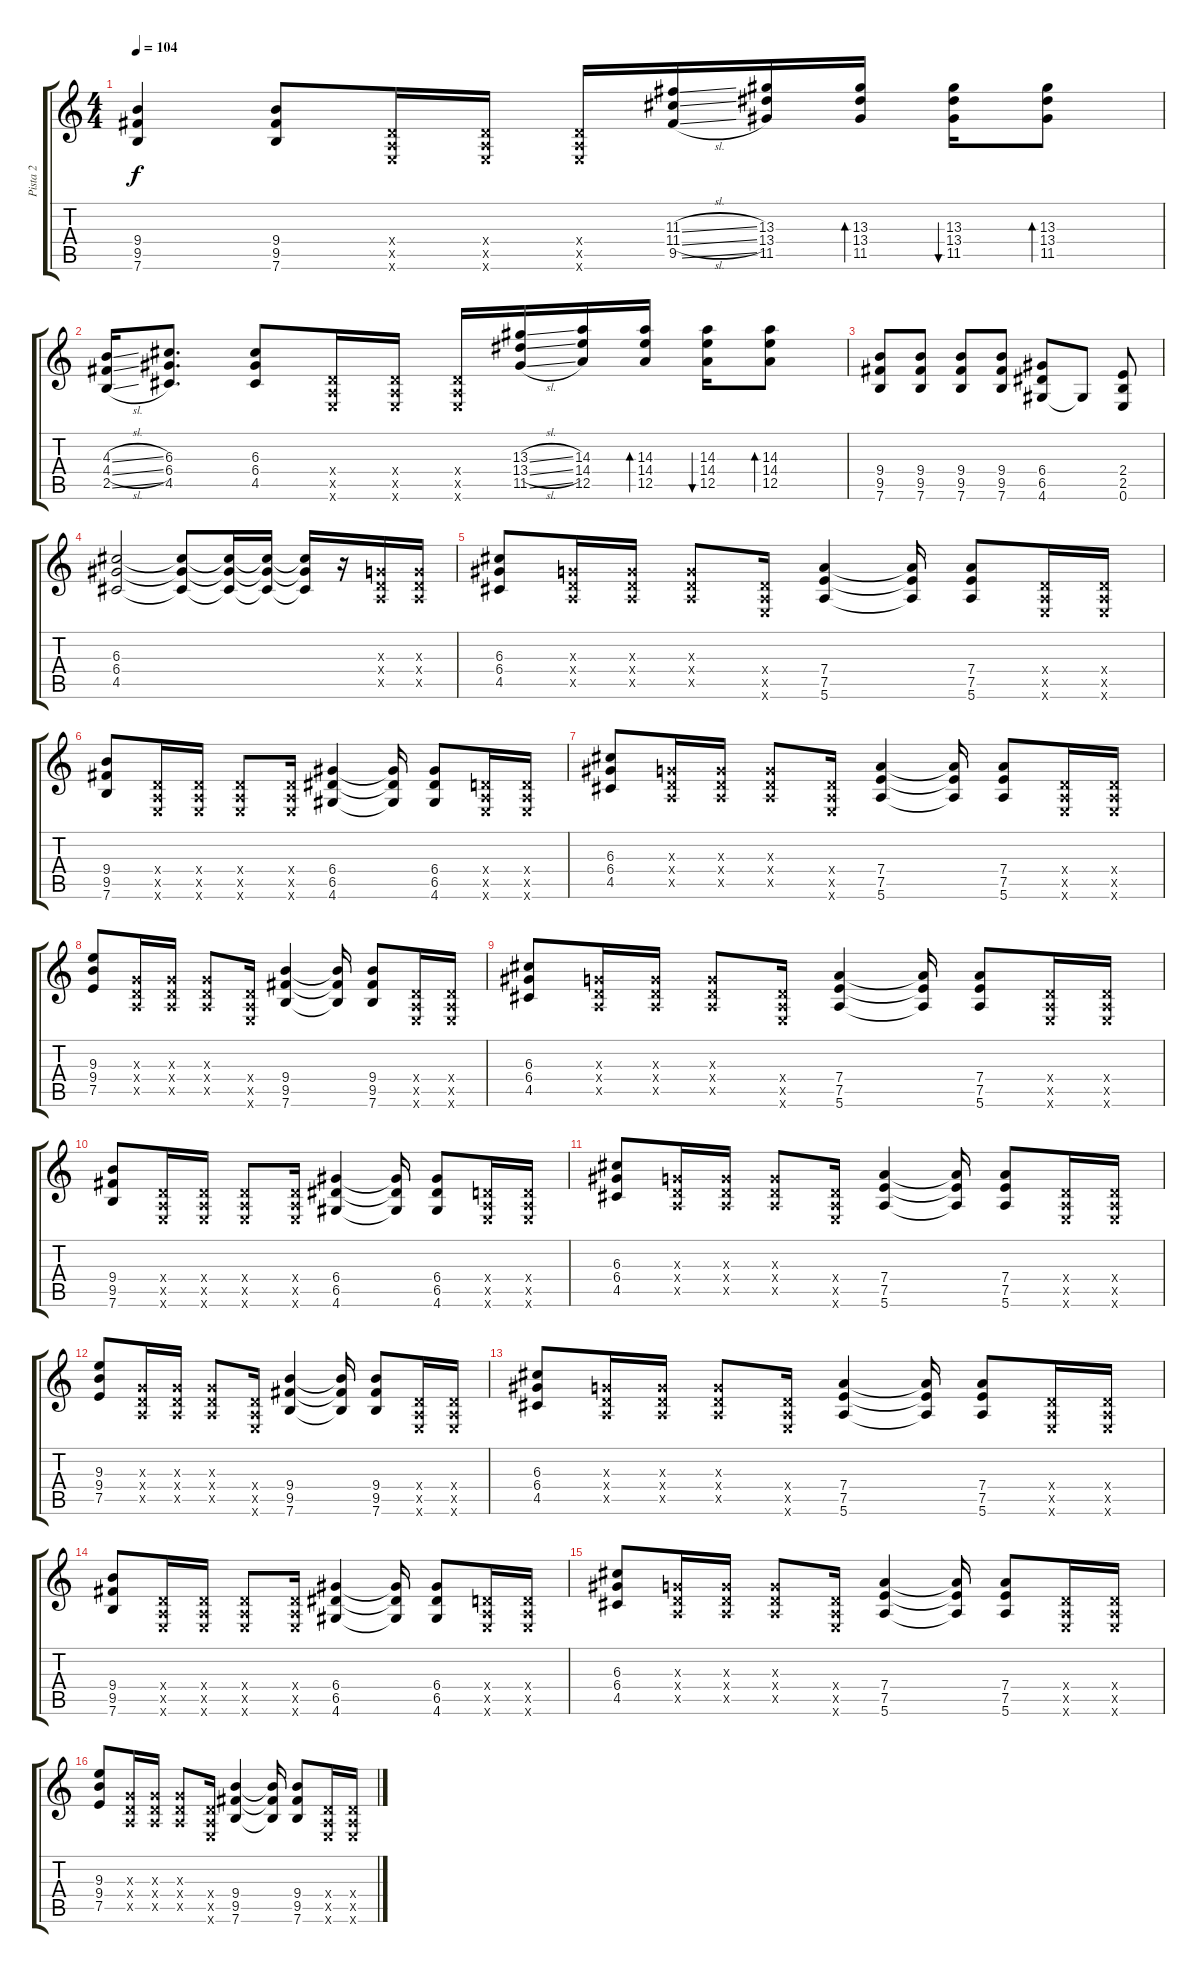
\track ("Pista 2" "Pista 2") {instrument overdrivenguitar}
\staff {score tabs}
\tuning (E4 B3 G3 D3 A2 E2) {hide}
\ts (4 4)
\tempo 104
\clef g2
\ks c
(9.4 9.5 7.6).4{dy f} (9.4 9.5 7.6).8 (0.4{x} 0.5{x} 0.6{x}).16 (0.4{x} 0.5{x} 0.6{x}).16 (0.4{x} 0.5{x} 0.6{x}).16 (11.3{sl} 11.4{sl} 9.5{sl}).16 (13.3 13.4 11.5).16 (13.3 13.4 11.5).16{bd 60} (13.3 13.4 11.5).16{bu 60} (13.3 13.4 11.5).8{bd 60} |
(4.3{sl} 4.4{sl} 2.5{sl}).16 (6.3 6.4 4.5).8{d} (6.3 6.4 4.5).8 (0.4{x} 0.5{x} 0.6{x}).16 (0.4{x} 0.5{x} 0.6{x}).16 (0.4{x} 0.5{x} 0.6{x}).16 (13.3{sl} 13.4{sl} 11.5{sl}).16 (14.3 14.4 12.5).16 (14.3 14.4 12.5).16{bd 60} (14.3 14.4 12.5).16{bu 60} (14.3 14.4 12.5).8{bd 60} |
(9.4 9.5 7.6).8 (9.4 9.5 7.6).8 (9.4 9.5 7.6).8 (9.4 9.5 7.6).8 (6.4 6.5 4.6).8 4.6{t}.8 (2.4 2.5 0.6).8 |
(6.3 6.4 4.5).2 (6.3{t} 6.4{t} 4.5{t}).8 (6.3{t} 6.4{t} 4.5{t}).16 (6.3{t} 6.4{t} 4.5{t}).16 (6.3{t} 6.4{t} 4.5{t}).16 r.16 (0.3{x} 0.4{x} 0.5{x}).16{volume 13} (0.3{x} 0.4{x} 0.5{x}).16 |
(6.3 6.4 4.5).8 (0.3{x} 0.4{x} 0.5{x}).16 (0.3{x} 0.4{x} 0.5{x}).16 (0.3{x} 0.4{x} 0.5{x}).8 (0.4{x} 0.5{x} 0.6{x}).16 (7.4 7.5 5.6).4 (7.4{t} 7.5{t} 5.6{t}).16 (7.4 7.5 5.6).8 (0.4{x} 0.5{x} 0.6{x}).16 (0.4{x} 0.5{x} 0.6{x}).16 |
(9.4 9.5 7.6).8 (0.4{x} 0.5{x} 0.6{x}).16 (0.4{x} 0.5{x} 0.6{x}).16 (0.4{x} 0.5{x} 0.6{x}).8 (0.4{x} 0.5{x} 0.6{x}).16 (6.4 6.5 4.6).4 (6.4{t} 6.5{t} 4.6{t}).16 (6.4 6.5 4.6).8 (0.4{x} 0.5{x} 0.6{x}).16 (0.4{x} 0.5{x} 0.6{x}).16 |
(6.3 6.4 4.5).8 (0.3{x} 0.4{x} 0.5{x}).16 (0.3{x} 0.4{x} 0.5{x}).16 (0.3{x} 0.4{x} 0.5{x}).8 (0.4{x} 0.5{x} 0.6{x}).16 (7.4 7.5 5.6).4 (7.4{t} 7.5{t} 5.6{t}).16 (7.4 7.5 5.6).8 (0.4{x} 0.5{x} 0.6{x}).16 (0.4{x} 0.5{x} 0.6{x}).16 |
(9.3 9.4 7.5).8 (0.3{x} 0.4{x} 0.5{x}).16 (0.3{x} 0.4{x} 0.5{x}).16 (0.3{x} 0.4{x} 0.5{x}).8 (0.4{x} 0.5{x} 0.6{x}).16 (9.4 9.5 7.6).4 (9.4{t} 9.5{t} 7.6{t}).16 (9.4 9.5 7.6).8 (0.4{x} 0.5{x} 0.6{x}).16 (0.4{x} 0.5{x} 0.6{x}).16 |
(6.3 6.4 4.5).8 (0.3{x} 0.4{x} 0.5{x}).16 (0.3{x} 0.4{x} 0.5{x}).16 (0.3{x} 0.4{x} 0.5{x}).8 (0.4{x} 0.5{x} 0.6{x}).16 (7.4 7.5 5.6).4 (7.4{t} 7.5{t} 5.6{t}).16 (7.4 7.5 5.6).8 (0.4{x} 0.5{x} 0.6{x}).16 (0.4{x} 0.5{x} 0.6{x}).16 |
(9.4 9.5 7.6).8 (0.4{x} 0.5{x} 0.6{x}).16 (0.4{x} 0.5{x} 0.6{x}).16 (0.4{x} 0.5{x} 0.6{x}).8 (0.4{x} 0.5{x} 0.6{x}).16 (6.4 6.5 4.6).4 (6.4{t} 6.5{t} 4.6{t}).16 (6.4 6.5 4.6).8 (0.4{x} 0.5{x} 0.6{x}).16 (0.4{x} 0.5{x} 0.6{x}).16 |
(6.3 6.4 4.5).8 (0.3{x} 0.4{x} 0.5{x}).16 (0.3{x} 0.4{x} 0.5{x}).16 (0.3{x} 0.4{x} 0.5{x}).8 (0.4{x} 0.5{x} 0.6{x}).16 (7.4 7.5 5.6).4 (7.4{t} 7.5{t} 5.6{t}).16 (7.4 7.5 5.6).8 (0.4{x} 0.5{x} 0.6{x}).16 (0.4{x} 0.5{x} 0.6{x}).16 |
(9.3 9.4 7.5).8 (0.3{x} 0.4{x} 0.5{x}).16 (0.3{x} 0.4{x} 0.5{x}).16 (0.3{x} 0.4{x} 0.5{x}).8 (0.4{x} 0.5{x} 0.6{x}).16 (9.4 9.5 7.6).4 (9.4{t} 9.5{t} 7.6{t}).16 (9.4 9.5 7.6).8 (0.4{x} 0.5{x} 0.6{x}).16 (0.4{x} 0.5{x} 0.6{x}).16 |
(6.3 6.4 4.5).8 (0.3{x} 0.4{x} 0.5{x}).16 (0.3{x} 0.4{x} 0.5{x}).16 (0.3{x} 0.4{x} 0.5{x}).8 (0.4{x} 0.5{x} 0.6{x}).16 (7.4 7.5 5.6).4 (7.4{t} 7.5{t} 5.6{t}).16 (7.4 7.5 5.6).8 (0.4{x} 0.5{x} 0.6{x}).16 (0.4{x} 0.5{x} 0.6{x}).16 |
(9.4 9.5 7.6).8 (0.4{x} 0.5{x} 0.6{x}).16 (0.4{x} 0.5{x} 0.6{x}).16 (0.4{x} 0.5{x} 0.6{x}).8 (0.4{x} 0.5{x} 0.6{x}).16 (6.4 6.5 4.6).4 (6.4{t} 6.5{t} 4.6{t}).16 (6.4 6.5 4.6).8 (0.4{x} 0.5{x} 0.6{x}).16 (0.4{x} 0.5{x} 0.6{x}).16 |
(6.3 6.4 4.5).8 (0.3{x} 0.4{x} 0.5{x}).16 (0.3{x} 0.4{x} 0.5{x}).16 (0.3{x} 0.4{x} 0.5{x}).8 (0.4{x} 0.5{x} 0.6{x}).16 (7.4 7.5 5.6).4 (7.4{t} 7.5{t} 5.6{t}).16 (7.4 7.5 5.6).8 (0.4{x} 0.5{x} 0.6{x}).16 (0.4{x} 0.5{x} 0.6{x}).16 |
(9.3 9.4 7.5).8 (0.3{x} 0.4{x} 0.5{x}).16 (0.3{x} 0.4{x} 0.5{x}).16 (0.3{x} 0.4{x} 0.5{x}).8 (0.4{x} 0.5{x} 0.6{x}).16 (9.4 9.5 7.6).4 (9.4{t} 9.5{t} 7.6{t}).16 (9.4 9.5 7.6).8 (0.4{x} 0.5{x} 0.6{x}).16 (0.4{x} 0.5{x} 0.6{x}).16
